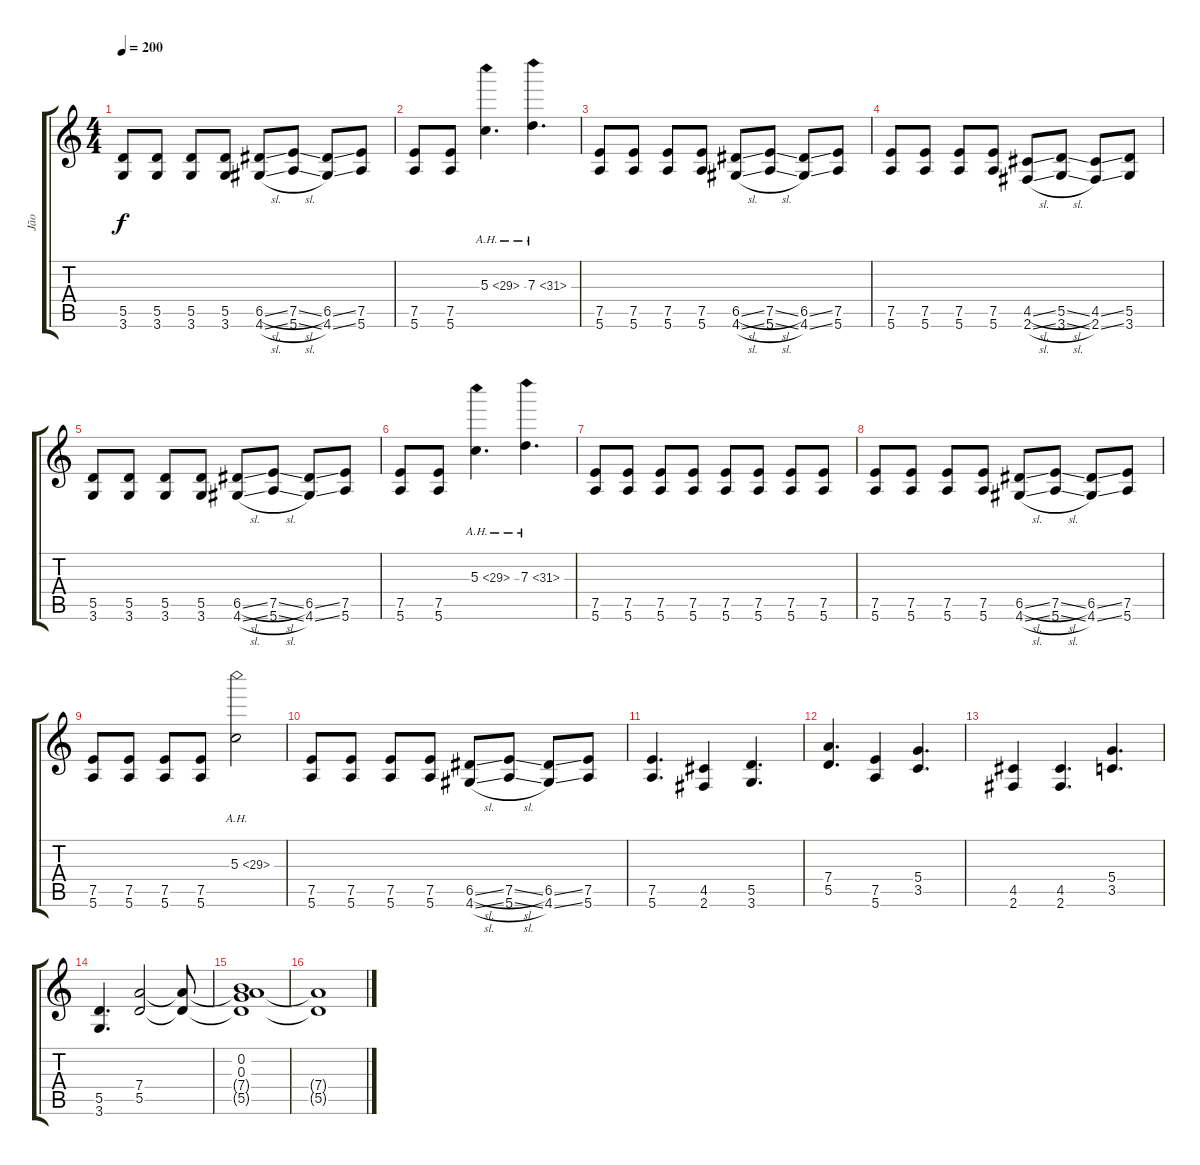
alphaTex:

\track ("Jão" "Jão") {instrument distortionguitar}
\staff {score tabs}
\tuning (E4 B3 G3 D3 A2 E2) {hide}
\ts (4 4)
\tempo 200
\clef g2
\ks c
(5.5 3.6).8{dy f} (5.5 3.6).8 (5.5 3.6).8 (5.5 3.6).8 (6.5{sl} 4.6{sl}).8 (7.5{sl} 5.6{sl}).8 (6.5{ss} 4.6{ss}).8 (7.5 5.6).8 |
(7.5 5.6).8 (7.5 5.6).8 5.3{ah 24}.4{d} 7.3{ah 24}.4{d} |
(7.5 5.6).8 (7.5 5.6).8 (7.5 5.6).8 (7.5 5.6).8 (6.5{sl} 4.6{sl}).8 (7.5{sl} 5.6{sl}).8 (6.5{ss} 4.6{ss}).8 (7.5 5.6).8 |
(7.5 5.6).8 (7.5 5.6).8 (7.5 5.6).8 (7.5 5.6).8 (4.5{sl} 2.6{sl}).8 (5.5{sl} 3.6{sl}).8 (4.5{ss} 2.6{ss}).8 (5.5 3.6).8 |
(5.5 3.6).8 (5.5 3.6).8 (5.5 3.6).8 (5.5 3.6).8 (6.5{sl} 4.6{sl}).8 (7.5{sl} 5.6{sl}).8 (6.5{ss} 4.6{ss}).8 (7.5 5.6).8 |
(7.5 5.6).8 (7.5 5.6).8 5.3{ah 24}.4{d} 7.3{ah 24}.4{d} |
(7.5 5.6).8 (7.5 5.6).8 (7.5 5.6).8 (7.5 5.6).8 (7.5 5.6).8 (7.5 5.6).8 (7.5 5.6).8 (7.5 5.6).8 |
(7.5 5.6).8 (7.5 5.6).8 (7.5 5.6).8 (7.5 5.6).8 (6.5{sl} 4.6{sl}).8 (7.5{sl} 5.6{sl}).8 (6.5{ss} 4.6{ss}).8 (7.5 5.6).8 |
(7.5 5.6).8 (7.5 5.6).8 (7.5 5.6).8 (7.5 5.6).8 5.3{ah 24}.2 |
(7.5 5.6).8 (7.5 5.6).8 (7.5 5.6).8 (7.5 5.6).8 (6.5{sl} 4.6{sl}).8 (7.5{sl} 5.6{sl}).8 (6.5{ss} 4.6{ss}).8 (7.5 5.6).8 |
(7.5 5.6).4{d} (4.5 2.6).4 (5.5 3.6).4{d} |
(7.4 5.5).4{d} (7.5 5.6).4 (5.4 3.5).4{d} |
(4.5 2.6).4 (4.5 2.6).4{d} (5.4 3.5).4{d} |
(5.5 3.6).4{d} (7.4 5.5).2{volume 2} (7.4{t} 5.5{t}).8 |
(0.2 0.3 7.4{t} 5.5{t}).1 |
(7.4{t} 5.5{t}).1
